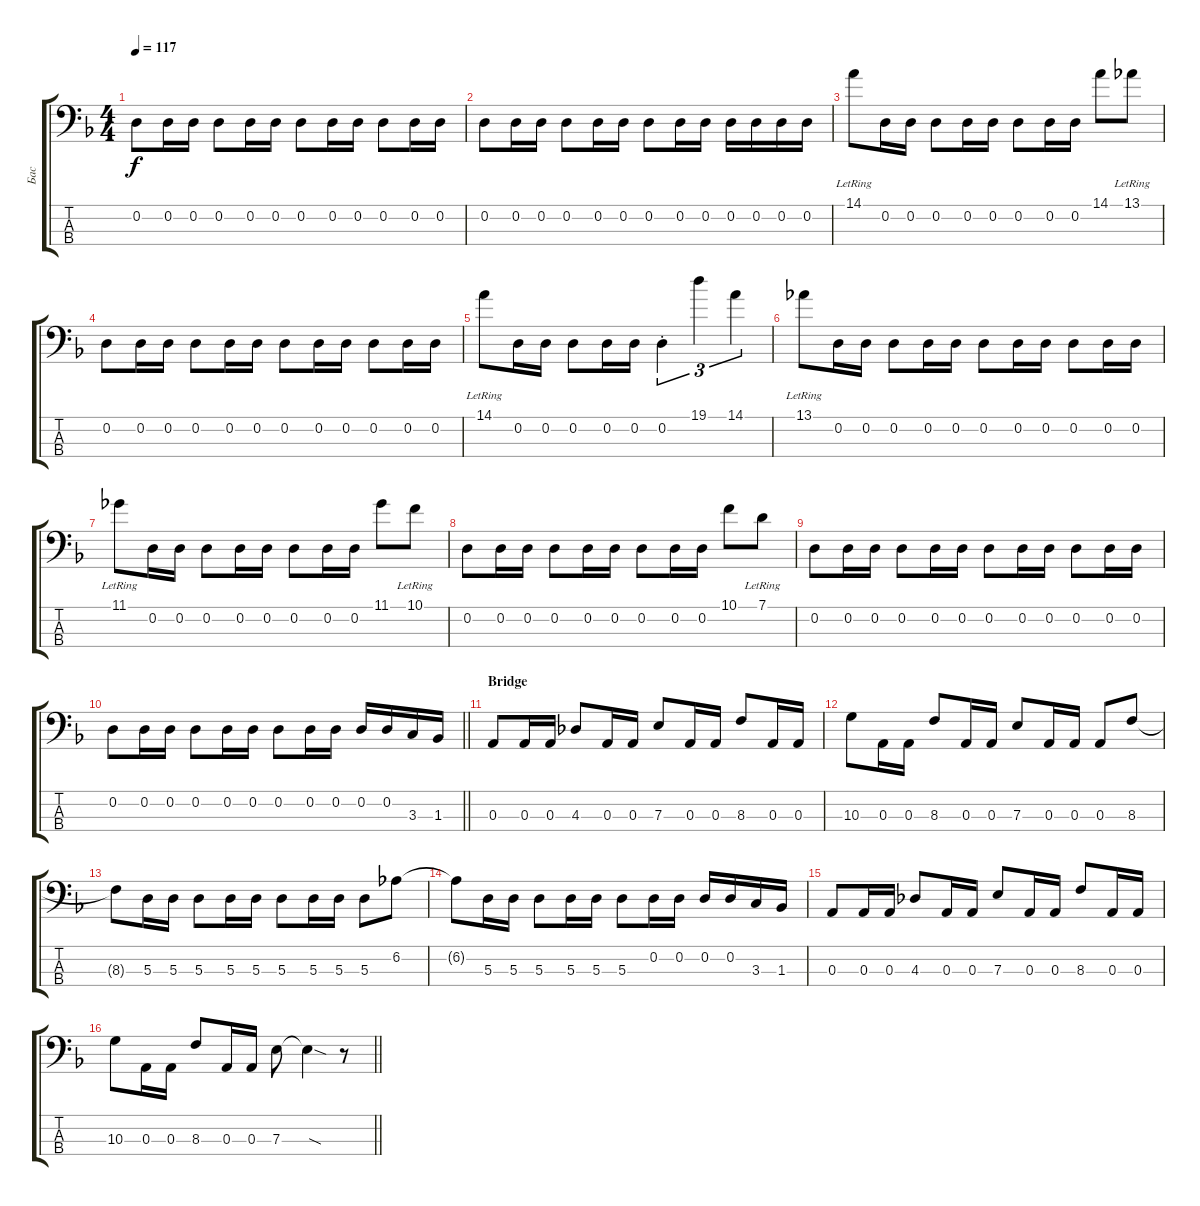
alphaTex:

\track ("Бас" "Бас") {instrument electricbassfinger}
\staff {score tabs}
\tuning (G2 D2 A1 E1) {hide}
\ts (4 4)
\tempo 117
\clef f4
\ks dminor
0.2.8{dy f} 0.2.16 0.2.16 0.2.8 0.2.16 0.2.16 0.2.8 0.2.16 0.2.16 0.2.8 0.2.16 0.2.16 |
0.2.8 0.2.16 0.2.16 0.2.8 0.2.16 0.2.16 0.2.8 0.2.16 0.2.16 0.2.16 0.2.16 0.2.16 0.2.16 |
14.1{lr}.8 0.2.16 0.2.16 0.2.8 0.2.16 0.2.16 0.2.8 0.2.16 0.2.16 14.1.8 13.1{lr}.8 |
0.2.8 0.2.16 0.2.16 0.2.8 0.2.16 0.2.16 0.2.8 0.2.16 0.2.16 0.2.8 0.2.16 0.2.16 |
14.1{lr}.8 0.2.16 0.2.16 0.2.8 0.2.16 0.2.16 0.2{st}.4{tu (3 2)} 19.1.4{tu (3 2)} 14.1.4{tu (3 2)} |
13.1{lr}.8 0.2.16 0.2.16 0.2.8 0.2.16 0.2.16 0.2.8 0.2.16 0.2.16 0.2.8 0.2.16 0.2.16 |
11.1{lr}.8 0.2.16 0.2.16 0.2.8 0.2.16 0.2.16 0.2.8 0.2.16 0.2.16 11.1.8 10.1{lr}.8 |
0.2.8 0.2.16 0.2.16 0.2.8 0.2.16 0.2.16 0.2.8 0.2.16 0.2.16 10.1.8 7.1{lr}.8 |
0.2.8 0.2.16 0.2.16 0.2.8 0.2.16 0.2.16 0.2.8 0.2.16 0.2.16 0.2.8 0.2.16 0.2.16 |
\barLineRight lightlight
0.2.8 0.2.16 0.2.16 0.2.8 0.2.16 0.2.16 0.2.8 0.2.16 0.2.16 0.2.16 0.2.16 3.3.16 1.3.16 |
\section ("" "Bridge")
0.3.8 0.3.16 0.3.16 4.3.8 0.3.16 0.3.16 7.3.8 0.3.16 0.3.16 8.3.8 0.3.16 0.3.16 |
10.3.8 0.3.16 0.3.16 8.3.8 0.3.16 0.3.16 7.3.8 0.3.16 0.3.16 0.3.8 8.3.8 |
8.3{t}.8 5.3.16 5.3.16 5.3.8 5.3.16 5.3.16 5.3.8 5.3.16 5.3.16 5.3.8 6.2.8 |
6.2{t}.8 5.3.16 5.3.16 5.3.8 5.3.16 5.3.16 5.3.8 0.2.16 0.2.16 0.2.16 0.2.16 3.3.16 1.3.16 |
0.3.8 0.3.16 0.3.16 4.3.8 0.3.16 0.3.16 7.3.8 0.3.16 0.3.16 8.3.8 0.3.16 0.3.16 |
\barLineRight lightlight
10.3.8 0.3.16 0.3.16 8.3.8 0.3.16 0.3.16 7.3.8 7.3{sod t}.4 r.8
